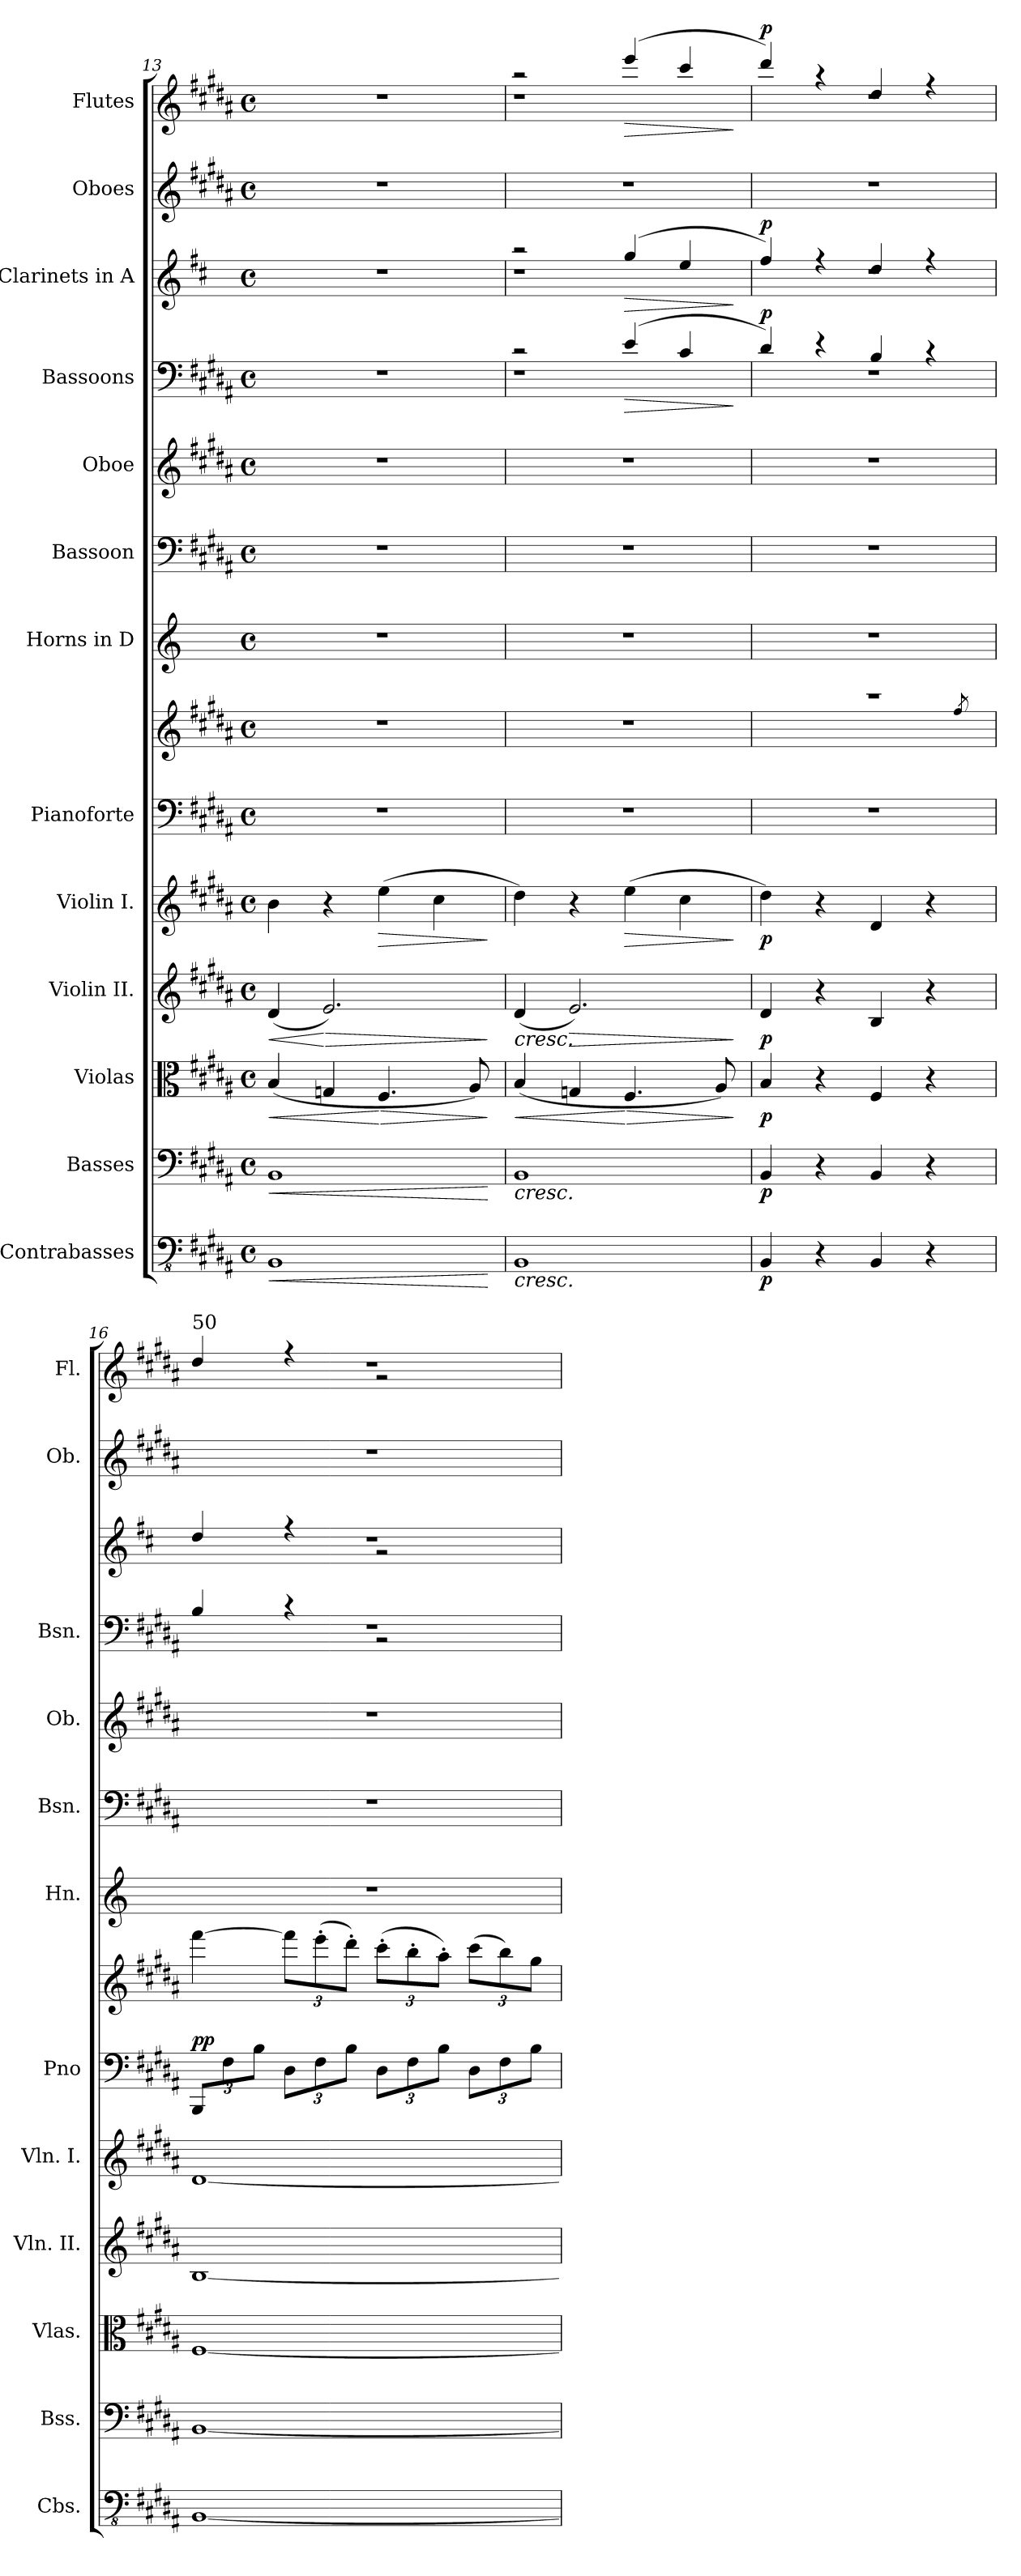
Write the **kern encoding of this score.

**kern	**dynam	**kern	**dynam	**kern	**dynam	**kern	**dynam	**kern	**dynam	**kern	**kern	**dynam	**kern	**kern	**kern	**kern	**dynam	**kern	**dynam	**kern	**kern	**dynam
*part13	*part13	*part12	*part12	*part11	*part11	*part10	*part10	*part9	*part9	*part8	*part8	*part8	*part7	*part6	*part5	*part4	*part4	*part3	*part3	*part2	*part1	*part1
*staff14	*staff14	*staff13	*staff13	*staff12	*staff12	*staff11	*staff11	*staff10	*staff10	*staff9	*staff8	*staff8/9	*staff7	*staff6	*staff5	*staff4	*staff4	*staff3	*staff3	*staff2	*staff1	*staff1
*I"Contrabasses	*	*I"Basses	*	*I"Violas	*	*I"Violin II.	*	*I"Violin I.	*	*I"Pianoforte	*	*	*I"Horns in D	*I"Bassoon	*I"Oboe	*I"Bassoons	*	*I"Clarinets in A	*	*I"Oboes	*I"Flutes	*
*I'Cbs.	*	*I'Bss.	*	*I'Vlas.	*	*I'Vln. II.	*	*I'Vln. I.	*	*I'Pno	*	*	*I'Hn.	*I'Bsn.	*I'Ob.	*I'Bsn.	*	*	*	*I'Ob.	*I'Fl.	*
*clefFv4	*	*clefF4	*	*clefC3	*	*clefG2	*	*clefG2	*	*clefF4	*clefG2	*	*clefG2	*clefF4	*clefG2	*clefF4	*	*clefG2	*	*clefG2	*clefG2	*
*	*	*	*	*	*	*	*	*	*	*	*	*	*ITrd6c10	*	*	*	*	*ITrd2c3	*	*	*	*
*k[f#c#g#d#a#]	*	*k[f#c#g#d#a#]	*	*k[f#c#g#d#a#]	*	*k[f#c#g#d#a#]	*	*k[f#c#g#d#a#]	*	*k[f#c#g#d#a#]	*k[f#c#g#d#a#]	*	*k[f#c#]	*k[f#c#g#d#a#]	*k[f#c#g#d#a#]	*k[f#c#g#d#a#]	*	*k[f#c#g#d#a#]	*	*k[f#c#g#d#a#]	*k[f#c#g#d#a#]	*
*M4/4	*	*M4/4	*	*M4/4	*	*M4/4	*	*M4/4	*	*M4/4	*M4/4	*	*M4/4	*M4/4	*M4/4	*M4/4	*	*M4/4	*	*M4/4	*M4/4	*
*met(c)	*	*met(c)	*	*met(c)	*	*met(c)	*	*met(c)	*	*met(c)	*met(c)	*	*met(c)	*met(c)	*met(c)	*met(c)	*	*met(c)	*	*met(c)	*met(c)	*
=13	=13	=13	=13	=13	=13	=13	=13	=13	=13	=13	=13	=13	=13	=13	=13	=13	=13	=13	=13	=13	=13	=13
!	!LO:HP:b	!	!	!	!	!	!	!	!	!	!	!	!	!	!	!	!	!	!	!	!	!
!	!LO:HP:n=1:b	!	!LO:HP:b	!	!	!	!	!	!	!	!	!	!	!	!	!	!	!	!	!	!	!
!	!	!	!LO:HP:n=1:b	!	!LO:HP:b	!	!LO:HP:b	!	!	!	!	!	!	!	!	!	!	!	!	!	!	!
1BBB	< >	1BB	< >	(<4B/	<	(<4d#/	<	4b\	.	1r	1r	.	1r	1r	1r	1r	.	1r	.	1r	1r	.
!	!	!	!	!	!	!	!LO:HP:n=1:b	!	!	!	!	!	!	!	!	!	!	!	!	!	!	!
.	.	.	.	4Gn/	.	2.e/)	[ >	4r	.	.	.	.	.	.	.	.	.	.	.	.	.	.
!	!	!	!	!	!LO:HP:n=1:b	!	!	!	!LO:HP:b	!	!	!	!	!	!	!	!	!	!	!	!	!
.	.	.	.	4.F#/	[ >	.	.	(>4ee\	>	.	.	.	.	.	.	.	.	.	.	.	.	.
.	.	.	.	.	.	.	.	4cc#\	.	.	.	.	.	.	.	.	.	.	.	.	.	.
.	.	.	.	8A#/)	.	.	.	.	.	.	.	.	.	.	.	.	.	.	.	.	.	.
.	[	.	[	.	]	.	]	.	]	.	.	.	.	.	.	.	.	.	.	.	.	.
=14	=14	=14	=14	=14	=14	=14	=14	=14	=14	=14	=14	=14	=14	=14	=14	=14	=14	=14	=14	=14	=14	=14
!	!LO:HP:b	!	!	!	!	!	!	!	!	!	!	!	!	!	!	!	!	!	!	!	!	!
!	!LO:HP:n=1:b	!	!LO:HP:b	!	!	!	!	!	!	!	!	!	!	!	!	!	!	!	!	!	!	!
!	!	!	!LO:HP:n=1:b	!	!LO:HP:b	!	!LO:HP:b	!	!	!	!	!	!	!	!	!	!	!	!	!	!	!
*	*	*	*	*	*	*	*	*	*	*	*	*	*	*	*	*^	*	*^	*	*	*^	*
1BBB	< >	1BB	< >	(<4B/	<	(<4d#/	<	4dd#\)	.	1r	1r	.	1r	1r	1r	2r	1rF	.	2r	1rdd	.	1r	2r	1rdd	.
!	!	!	!	!	!	!	!LO:HP:b	!	!	!	!	!	!	!	!	!	!	!	!	!	!	!	!	!	!
.	.	.	.	4Gn/	.	2.e/)	>	4r	.	.	.	.	.	.	.	.	.	.	.	.	.	.	.	.	.
!	!	!	!	!	!LO:HP:n=1:b	!	!	!	!LO:HP:b	!	!	!	!	!	!	!	!	!LO:HP:b	!	!	!LO:HP:b	!	!	!	!LO:HP:b
.	.	.	.	4.F#/	[ >	.	.	(>4ee\	>	.	.	.	.	.	.	(>4e/	.	>	(>4ee/	.	>	.	(>4eee/	.	>
.	.	.	.	.	.	.	.	4cc#\	.	.	.	.	.	.	.	4c#/	.	.	4cc#/	.	.	.	4ccc#/	.	.
.	.	.	.	8A#/)	.	.	.	.	.	.	.	.	.	.	.	.	.	.	.	.	.	.	.	.	.
*	*	*	*	*	*	*	*	*	*	*	*	*	*	*	*	*v	*v	*	*	*	*	*	*v	*v	*
*	*	*	*	*	*	*	*	*	*	*	*	*	*	*	*	*	*	*v	*v	*	*	*	*
.	]	.	]	.	]	.	[ ]	.	]	.	.	.	.	.	.	.	]	.	]	.	.	]
=15	=15	=15	=15	=15	=15	=15	=15	=15	=15	=15	=15	=15	=15	=15	=15	=15	=15	=15	=15	=15	=15	=15
*	*	*	*	*	*	*	*	*	*	*	*^	*	*	*	*	*^	*	*^	*	*	*^	*
!	!LO:DY:b	!	!LO:DY:b	!	!LO:DY:b	!	!LO:DY:b	!	!LO:DY:b	!	!	!	!	!	!	!	!	!	!LO:DY:a	!	!	!LO:DY:a	!	!	!	!LO:DY:a
4BBB/	p	4BB/	p	4B/	p	4d#/	p	4dd#\)	p	1r	1r	2...ryy	.	1r	1r	1r	4d#/)	1rF	p	4dd#/)	1rdd	p	1r	4ddd#/)	1rdd	p
4r	[	4r	[	4r	.	4r	.	4r	.	.	.	.	.	.	.	.	4r	.	.	4r	.	.	.	4r	.	.
4BBB/	]	4BB/	]	4F#/	.	4B/	.	4d#/	.	.	.	.	.	.	.	.	4B/	.	.	4b/	.	.	.	4dd#/	.	.
4r	.	4r	.	4r	.	4r	.	4r	.	.	.	.	.	.	.	.	4r	.	.	4r	.	.	.	4r	.	.
.	.	.	.	.	.	.	.	.	.	.	.	8qff#/	.	.	.	.	.	.	.	.	.	.	.	.	.	.
.	.	.	.	.	.	.	.	.	.	.	.	16ff#!yy	.	.	.	.	.	.	.	.	.	.	.	.	.	.
*	*	*	*	*	*	*	*	*	*	*	*v	*v	*	*	*	*	*	*	*	*	*	*	*	*	*	*
=16	=16	=16	=16	=16	=16	=16	=16	=16	=16	=16	=16	=16	=16	=16	=16	=16	=16	=16	=16	=16	=16	=16	=16	=16	=16
*	*	*	*	*	*	*	*	*	*	*Xbrackettup	*	*	*	*	*	*	*	*	*	*	*	*	*	*	*
*	*	*	*	*	*	*	*	*	*	*	*^	*	*	*	*	*	*	*	*	*	*	*	*	*	*
!	!	!	!	!	!	!	!	!	!	!	!	!	!	!	!	!	!	!	!	!	!	!	!	!LO:TX:a:t=50	!	!
!	!	!	!	!	!	!	!	!	!	!	!	!	!LO:DY:a=2	!	!	!	!	!	!	!	!	!	!	!	!	!
*	*	*	*	*	*	*	*	*	*	*	*v	*v	*	*	*	*	*	*	*	*	*	*	*	*	*	*
[1BBB	.	[1BB	.	[1F#	.	[1B	.	[1d#	.	12BBB/L	[4fff#\	pp	1r	1r	1r	4B/	1rF	.	4b/	1rdd	.	1r	4dd#/	1rdd	.
.	.	.	.	.	.	.	.	.	.	12F#\	.	.	.	.	.	.	.	.	.	.	.	.	.	.	.
.	.	.	.	.	.	.	.	.	.	12B\J	.	.	.	.	.	.	.	.	.	.	.	.	.	.	.
*	*	*	*	*	*	*	*	*	*	*	*Xbrackettup	*	*	*	*	*	*	*	*	*	*	*	*	*	*
.	.	.	.	.	.	.	.	.	.	12D#\L	12fff#\L]	.	.	.	.	4r	.	.	4r	.	.	.	4r	.	.
.	.	.	.	.	.	.	.	.	.	12F#\	(>12eee'\	.	.	.	.	.	.	.	.	.	.	.	.	.	.
.	.	.	.	.	.	.	.	.	.	12B\J	12ddd#'\J)	.	.	.	.	.	.	.	.	.	.	.	.	.	.
.	.	.	.	.	.	.	.	.	.	12D#\L	(>12ccc#'\L	.	.	.	.	2rBB	.	.	2rg	.	.	.	2rg	.	.
.	.	.	.	.	.	.	.	.	.	12F#\	12bb'\	.	.	.	.	.	.	.	.	.	.	.	.	.	.
.	.	.	.	.	.	.	.	.	.	12B\J	12aa#'\J)	.	.	.	.	.	.	.	.	.	.	.	.	.	.
.	.	.	.	.	.	.	.	.	.	12D#\L	(>12ccc#\L	.	.	.	.	.	.	.	.	.	.	.	.	.	.
.	.	.	.	.	.	.	.	.	.	12F#\	12bb\)	.	.	.	.	.	.	.	.	.	.	.	.	.	.
.	.	.	.	.	.	.	.	.	.	12B\J	12gg#\J	.	.	.	.	.	.	.	.	.	.	.	.	.	.
*	*	*	*	*	*	*	*	*	*	*	*	*	*	*	*	*v	*v	*	*	*	*	*	*v	*v	*
*	*	*	*	*	*	*	*	*	*	*	*	*	*	*	*	*	*	*v	*v	*	*	*	*
=	=	=	=	=	=	=	=	=	=	=	=	=	=	=	=	=	=	=	=	=	=	=
*-	*-	*-	*-	*-	*-	*-	*-	*-	*-	*-	*-	*-	*-	*-	*-	*-	*-	*-	*-	*-	*-	*-
